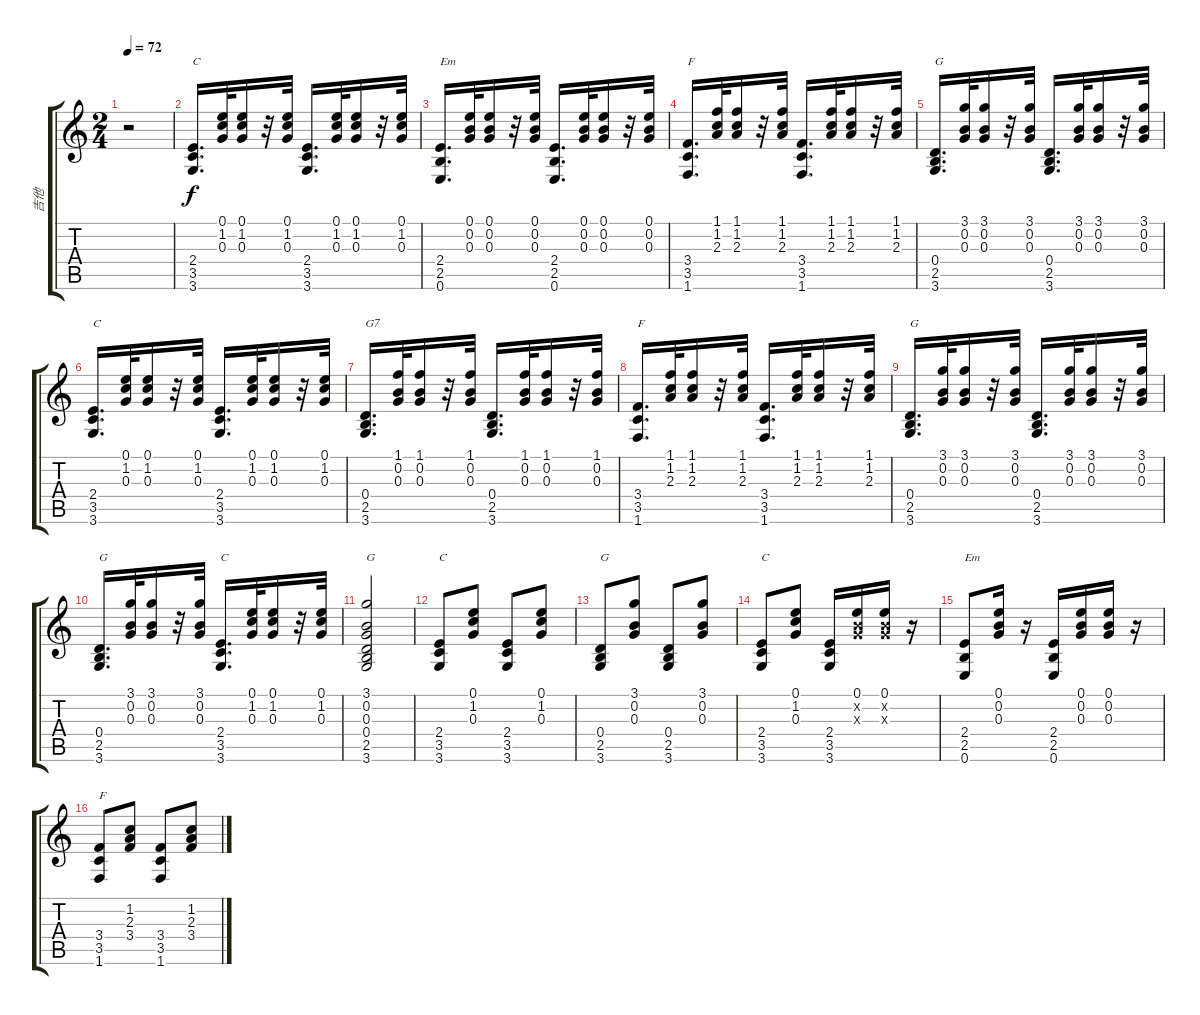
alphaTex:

\track ("吉他" "吉他") {instrument acousticguitarsteel}
\staff {score tabs}
\tuning (E4 B3 G3 D3 A2 E2) {hide}
\ts (2 4)
\tempo 72
\clef g2
\ks c
r.2{dy f} |
(2.4 3.5 3.6).16{d txt "C"} (0.1 1.2 0.3).32 (0.1 1.2 0.3).16 r.32 (0.1 1.2 0.3).32 (2.4 3.5 3.6).16{d} (0.1 1.2 0.3).32 (0.1 1.2 0.3).16 r.32 (0.1 1.2 0.3).32 |
(2.4 2.5 0.6).16{d txt "Em"} (0.1 0.2 0.3).32 (0.1 0.2 0.3).16 r.32 (0.1 0.2 0.3).32 (2.4 2.5 0.6).16{d} (0.1 0.2 0.3).32 (0.1 0.2 0.3).16 r.32 (0.1 0.2 0.3).32 |
(3.4 3.5 1.6).16{d txt "F"} (1.1 1.2 2.3).32 (1.1 1.2 2.3).16 r.32 (1.1 1.2 2.3).32 (3.4 3.5 1.6).16{d} (1.1 1.2 2.3).32 (1.1 1.2 2.3).16 r.32 (1.1 1.2 2.3).32 |
(0.4 2.5 3.6).16{d txt "G"} (3.1 0.2 0.3).32 (3.1 0.2 0.3).16 r.32 (3.1 0.2 0.3).32 (0.4 2.5 3.6).16{d} (3.1 0.2 0.3).32 (3.1 0.2 0.3).16 r.32 (3.1 0.2 0.3).32 |
(2.4 3.5 3.6).16{d txt "C"} (0.1 1.2 0.3).32 (0.1 1.2 0.3).16 r.32 (0.1 1.2 0.3).32 (2.4 3.5 3.6).16{d} (0.1 1.2 0.3).32 (0.1 1.2 0.3).16 r.32 (0.1 1.2 0.3).32 |
(0.4 2.5 3.6).16{d txt "G7"} (1.1 0.2 0.3).32 (1.1 0.2 0.3).16 r.32 (1.1 0.2 0.3).32 (0.4 2.5 3.6).16{d} (1.1 0.2 0.3).32 (1.1 0.2 0.3).16 r.32 (1.1 0.2 0.3).32 |
(3.4 3.5 1.6).16{d txt "F"} (1.1 1.2 2.3).32 (1.1 1.2 2.3).16 r.32 (1.1 1.2 2.3).32 (3.4 3.5 1.6).16{d} (1.1 1.2 2.3).32 (1.1 1.2 2.3).16 r.32 (1.1 1.2 2.3).32 |
(0.4 2.5 3.6).16{d txt "G"} (3.1 0.2 0.3).32 (3.1 0.2 0.3).16 r.32 (3.1 0.2 0.3).32 (0.4 2.5 3.6).16{d} (3.1 0.2 0.3).32 (3.1 0.2 0.3).16 r.32 (3.1 0.2 0.3).32 |
(0.4 2.5 3.6).16{d txt "G"} (3.1 0.2 0.3).32 (3.1 0.2 0.3).16 r.32 (3.1 0.2 0.3).32 (2.4 3.5 3.6).16{d txt "C"} (0.1 1.2 0.3).32 (0.1 1.2 0.3).16 r.32 (0.1 1.2 0.3).32 |
(3.1 0.2 0.3 0.4 2.5 3.6).2{txt "G"} |
(2.4 3.5 3.6).8{txt "C"} (0.1 1.2 0.3).8 (2.4 3.5 3.6).8 (0.1 1.2 0.3).8 |
(0.4 2.5 3.6).8{txt "G"} (3.1 0.2 0.3).8 (0.4 2.5 3.6).8 (3.1 0.2 0.3).8 |
(2.4 3.5 3.6).8{txt "C"} (0.1 1.2 0.3).8 (2.4 3.5 3.6).16 (0.1 0.2{x} 0.3{x}).16 (0.1 0.2{x} 0.3{x}).16 r.16 |
(2.4 2.5 0.6).8{txt "Em"} (0.1 0.2 0.3).16 r.16 (2.4 2.5 0.6).16 (0.1 0.2 0.3).16 (0.1 0.2 0.3).16 r.16 |
(3.4 3.5 1.6).8{txt "F"} (1.2 2.3 3.4).8 (3.4 3.5 1.6).8 (1.2 2.3 3.4).8
